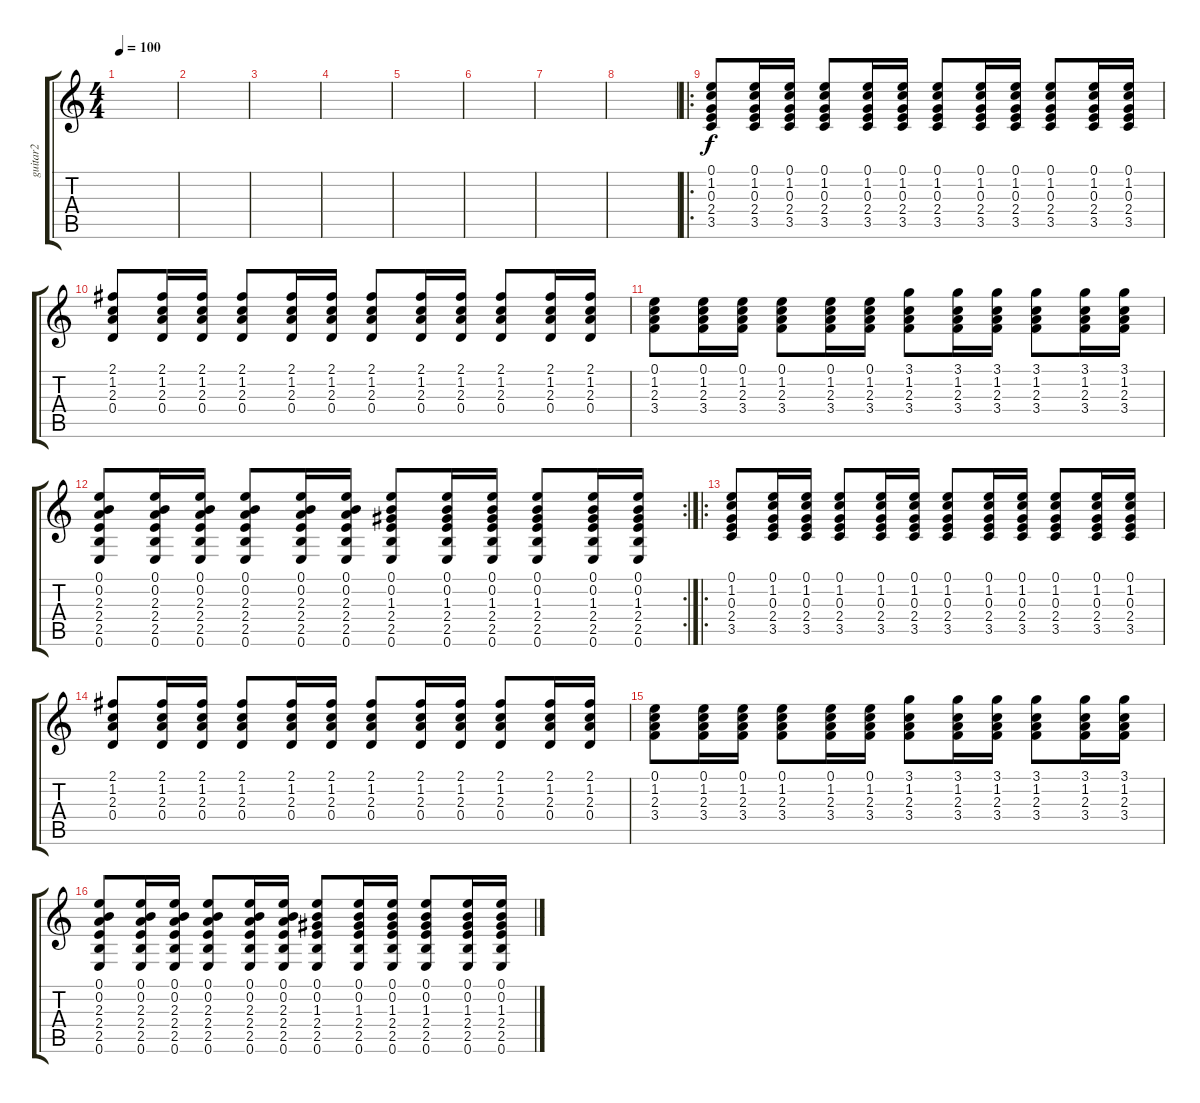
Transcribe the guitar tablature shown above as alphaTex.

\track ("guitar2" "guitar2") {instrument distortionguitar}
\staff {score tabs}
\tuning (E4 B3 G3 D3 A2 E2) {hide}
\ts (4 4)
\tempo 100
\clef g2
\ks c
|
|
|
|
|
|
|
|
\ro
(0.1 1.2 0.3 2.4 3.5).8 (0.1 1.2 0.3 2.4 3.5).16 (0.1 1.2 0.3 2.4 3.5).16 (0.1 1.2 0.3 2.4 3.5).8 (0.1 1.2 0.3 2.4 3.5).16 (0.1 1.2 0.3 2.4 3.5).16 (0.1 1.2 0.3 2.4 3.5).8 (0.1 1.2 0.3 2.4 3.5).16 (0.1 1.2 0.3 2.4 3.5).16 (0.1 1.2 0.3 2.4 3.5).8 (0.1 1.2 0.3 2.4 3.5).16 (0.1 1.2 0.3 2.4 3.5).16 |
(2.1 1.2 2.3 0.4).8 (2.1 1.2 2.3 0.4).16 (2.1 1.2 2.3 0.4).16 (2.1 1.2 2.3 0.4).8 (2.1 1.2 2.3 0.4).16 (2.1 1.2 2.3 0.4).16 (2.1 1.2 2.3 0.4).8 (2.1 1.2 2.3 0.4).16 (2.1 1.2 2.3 0.4).16 (2.1 1.2 2.3 0.4).8 (2.1 1.2 2.3 0.4).16 (2.1 1.2 2.3 0.4).16 |
(0.1 1.2 2.3 3.4).8 (0.1 1.2 2.3 3.4).16 (0.1 1.2 2.3 3.4).16 (0.1 1.2 2.3 3.4).8 (0.1 1.2 2.3 3.4).16 (0.1 1.2 2.3 3.4).16 (3.1 1.2 2.3 3.4).8 (3.1 1.2 2.3 3.4).16 (3.1 1.2 2.3 3.4).16 (3.1 1.2 2.3 3.4).8 (3.1 1.2 2.3 3.4).16 (3.1 1.2 2.3 3.4).16 |
\rc 2
(0.1 0.2 2.3 2.4 2.5 0.6).8 (0.1 0.2 2.3 2.4 2.5 0.6).16 (0.1 0.2 2.3 2.4 2.5 0.6).16 (0.1 0.2 2.3 2.4 2.5 0.6).8 (0.1 0.2 2.3 2.4 2.5 0.6).16 (0.1 0.2 2.3 2.4 2.5 0.6).16 (0.1 0.2 1.3 2.4 2.5 0.6).8 (0.1 0.2 1.3 2.4 2.5 0.6).16 (0.1 0.2 1.3 2.4 2.5 0.6).16 (0.1 0.2 1.3 2.4 2.5 0.6).8 (0.1 0.2 1.3 2.4 2.5 0.6).16 (0.1 0.2 1.3 2.4 2.5 0.6).16 |
\ro
(0.1 1.2 0.3 2.4 3.5).8 (0.1 1.2 0.3 2.4 3.5).16 (0.1 1.2 0.3 2.4 3.5).16 (0.1 1.2 0.3 2.4 3.5).8 (0.1 1.2 0.3 2.4 3.5).16 (0.1 1.2 0.3 2.4 3.5).16 (0.1 1.2 0.3 2.4 3.5).8 (0.1 1.2 0.3 2.4 3.5).16 (0.1 1.2 0.3 2.4 3.5).16 (0.1 1.2 0.3 2.4 3.5).8 (0.1 1.2 0.3 2.4 3.5).16 (0.1 1.2 0.3 2.4 3.5).16 |
(2.1 1.2 2.3 0.4).8 (2.1 1.2 2.3 0.4).16 (2.1 1.2 2.3 0.4).16 (2.1 1.2 2.3 0.4).8 (2.1 1.2 2.3 0.4).16 (2.1 1.2 2.3 0.4).16 (2.1 1.2 2.3 0.4).8 (2.1 1.2 2.3 0.4).16 (2.1 1.2 2.3 0.4).16 (2.1 1.2 2.3 0.4).8 (2.1 1.2 2.3 0.4).16 (2.1 1.2 2.3 0.4).16 |
(0.1 1.2 2.3 3.4).8 (0.1 1.2 2.3 3.4).16 (0.1 1.2 2.3 3.4).16 (0.1 1.2 2.3 3.4).8 (0.1 1.2 2.3 3.4).16 (0.1 1.2 2.3 3.4).16 (3.1 1.2 2.3 3.4).8 (3.1 1.2 2.3 3.4).16 (3.1 1.2 2.3 3.4).16 (3.1 1.2 2.3 3.4).8 (3.1 1.2 2.3 3.4).16 (3.1 1.2 2.3 3.4).16 |
(0.1 0.2 2.3 2.4 2.5 0.6).8 (0.1 0.2 2.3 2.4 2.5 0.6).16 (0.1 0.2 2.3 2.4 2.5 0.6).16 (0.1 0.2 2.3 2.4 2.5 0.6).8 (0.1 0.2 2.3 2.4 2.5 0.6).16 (0.1 0.2 2.3 2.4 2.5 0.6).16 (0.1 0.2 1.3 2.4 2.5 0.6).8 (0.1 0.2 1.3 2.4 2.5 0.6).16 (0.1 0.2 1.3 2.4 2.5 0.6).16 (0.1 0.2 1.3 2.4 2.5 0.6).8 (0.1 0.2 1.3 2.4 2.5 0.6).16 (0.1 0.2 1.3 2.4 2.5 0.6).16
